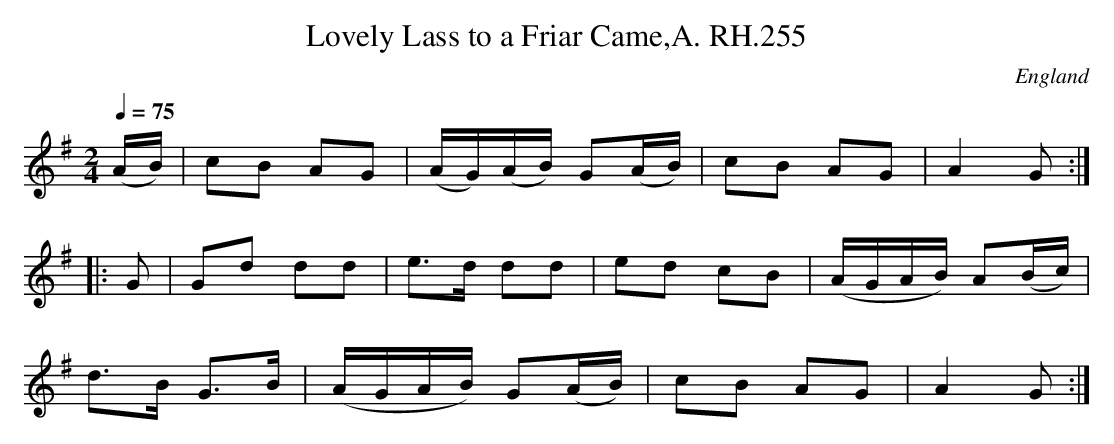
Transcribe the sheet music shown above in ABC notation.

X:1
T:Lovely Lass to a Friar Came,A. RH.255
O:England
M:2/4
L:1/8
Q:1/4=75
K:G major
(A/B/)|cB AG|(A/G/)(A/B/) G(A/B/)|cB AG|A2 G:|!
|:G|Gd dd|e>d dd|ed cB|\
(A/G/A/B/) A(B/c/)|!
d>B G>B|(A/G/A/B/) G(A/B/)|cB AG|A2 G:|
